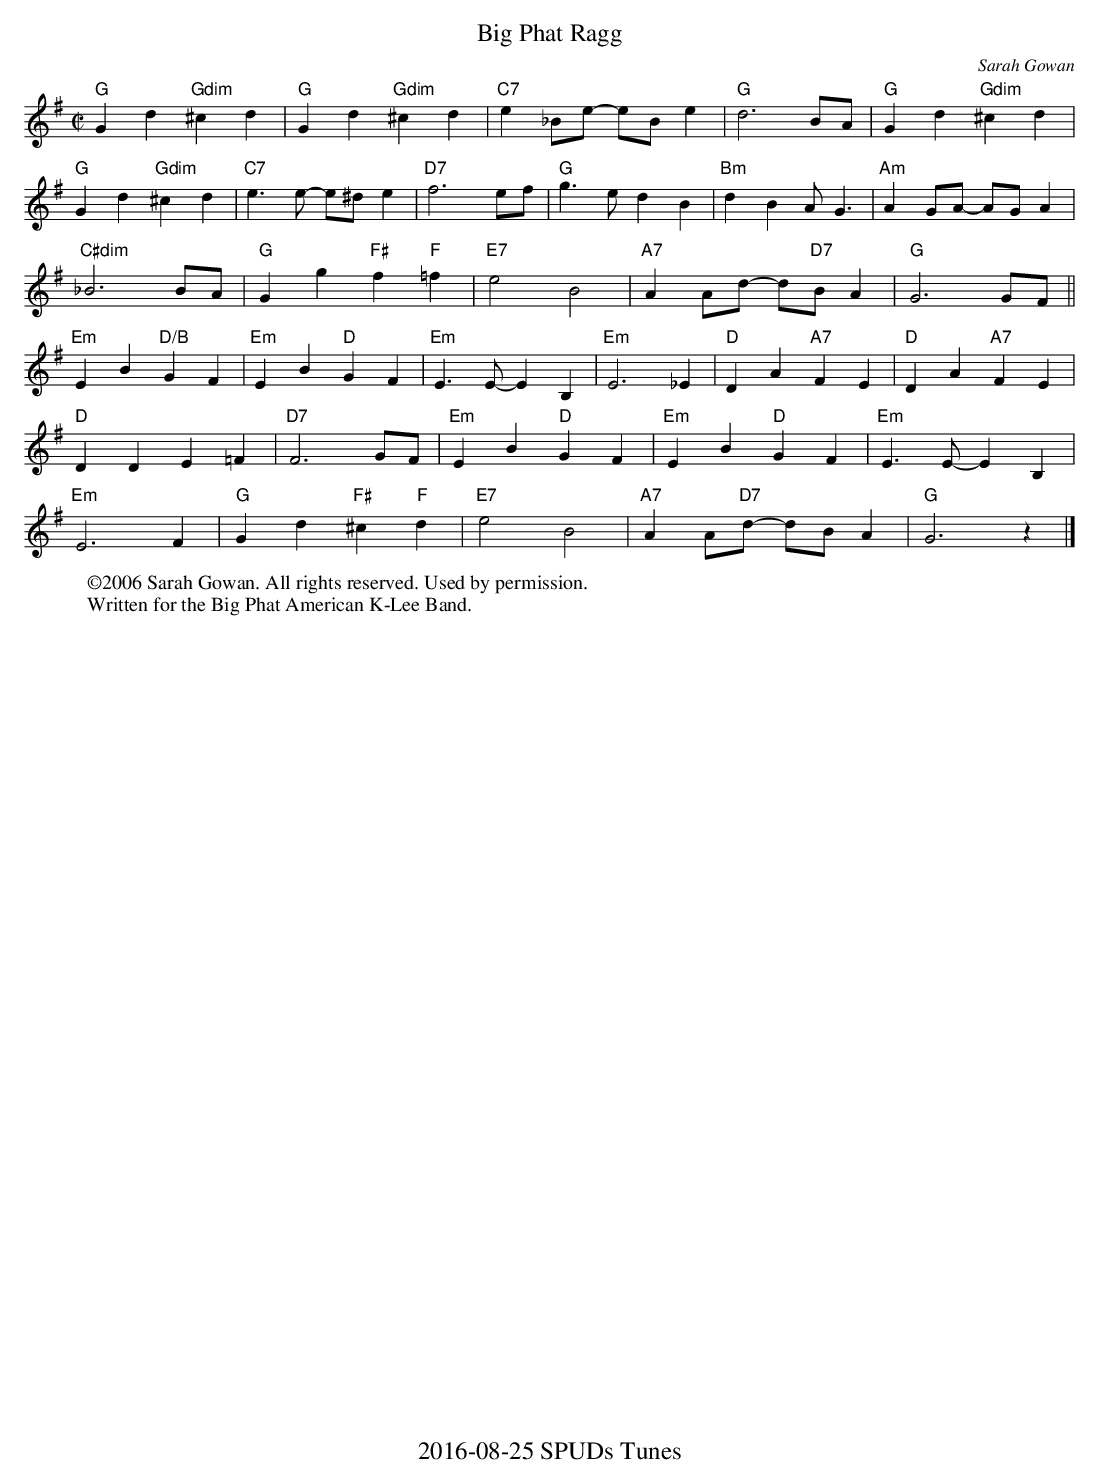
X:1
T:Big Phat Ragg
C:Sarah Gowan
M:C|
K:G
"G"G2d2"Gdim"^c2d2|"G"G2d2"Gdim"^c2d2|"C7"e2_Be- eBe2|"G"d6BA|"G"G2d2"Gdim"^c2d2|
"G"G2d2"Gdim"^c2d2|"C7"e3e- e^de2|"D7"f6ef|"G"g2>e2d2B2|"Bm"d2B2A2<G2|"Am"A2GA- AGA2|
"C#dim"_B6BA|"G"G2g2"F#"f2"F"=f2|"E7"e4B4|"A7"A2Ad- d"D7"BA2|"G"G6GF||
"Em"E2B2"D/B"G2F2|"Em"E2B2"D"G2F2|"Em"E3E-E2B,2|"Em"E6_E2|"D"D2A2"A7"F2E2|"D"D2A2"A7"F2E2|
"D"D2D2E2=F2|"D7"F6GF|"Em"E2B2"D"G2F2|"Em"E2B2"D"G2F2|"Em"E3E-E2B,2|
"Em"E6F2|"G"G2d2"F#"^c2"F"d2|"E7"e4B4|"A7"A2A"D7"d- dBA2|"G"G6z2|]
W: ©2006 Sarah Gowan. All rights reserved. Used by permission.
W:Written for the Big Phat American K-Lee Band.
